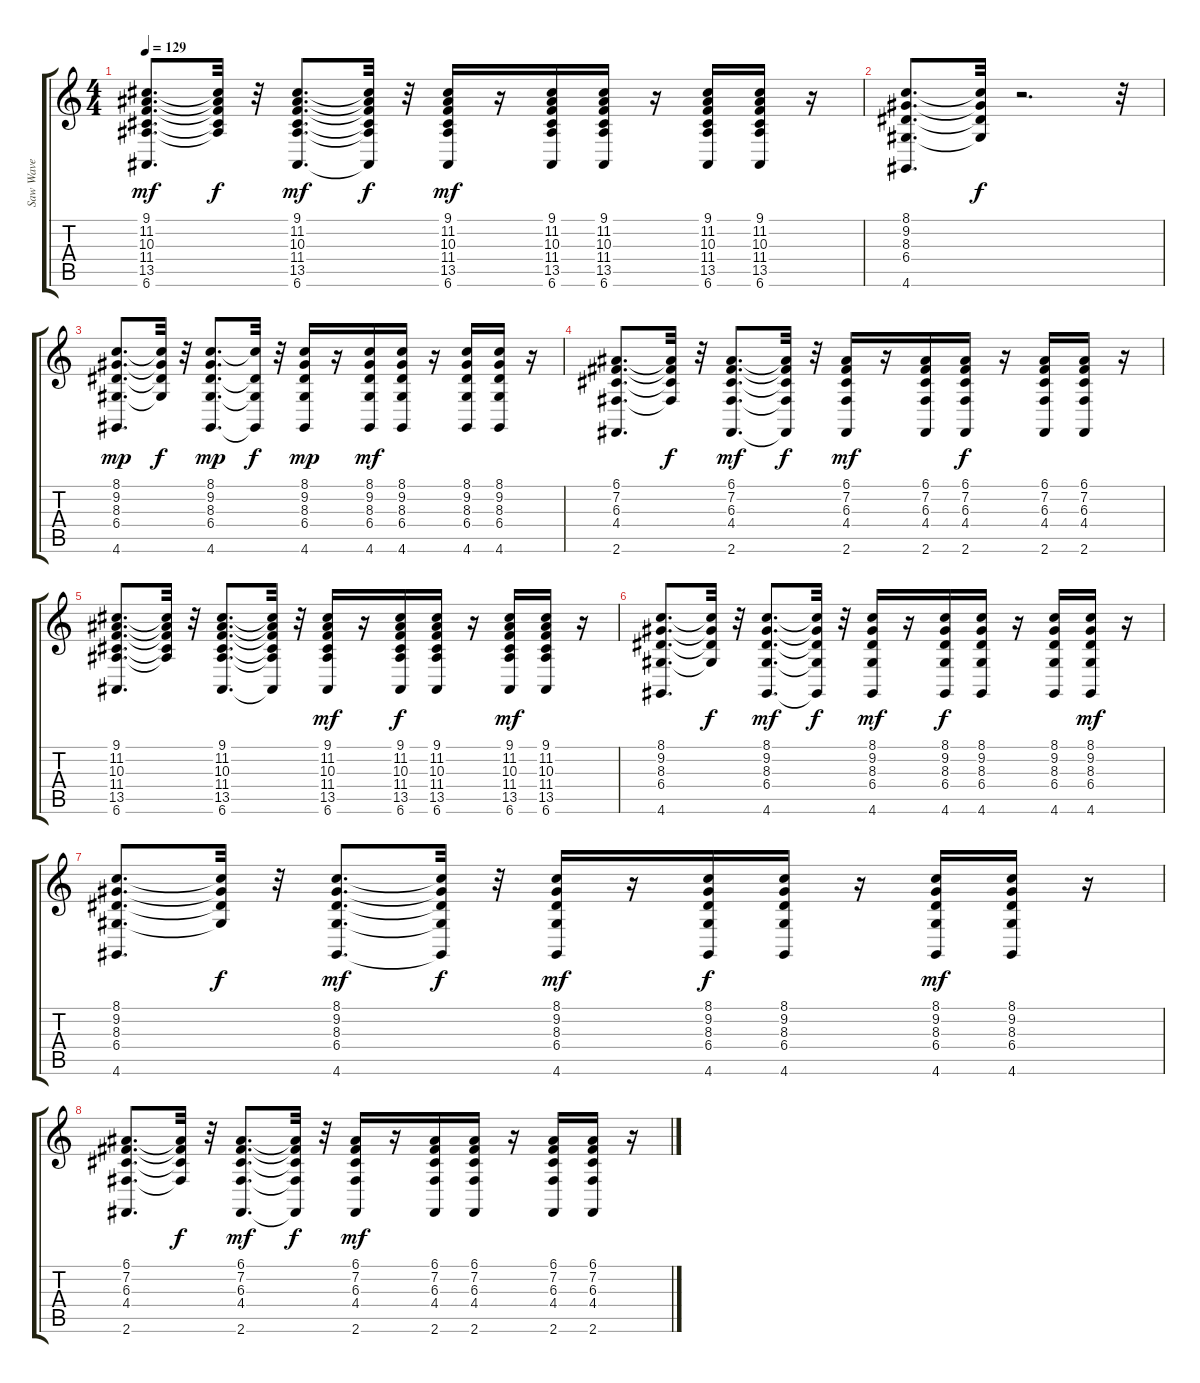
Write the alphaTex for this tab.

\track ("Saw Wave  " "Saw Wave  ") {instrument lead2sawtooth}
\staff {score tabs}
\tuning (E4 B3 G3 D3 A2 E2) {hide}
\ts (4 4)
\tempo 129
\clef g2
\ks c
(9.1 11.2 10.3 11.4 13.5 6.6).8{d dy mf} (9.1{t} 11.2{t} 10.3{t} 11.4{t} 13.5{t}).32{dy f} r.32 (9.1 11.2 10.3 11.4 13.5 6.6).8{d dy mf} (9.1{t} 11.2{t} 10.3{t} 11.4{t} 13.5{t} 6.6{t}).32{dy f} r.32 (9.1 11.2 10.3 11.4 13.5 6.6).16{dy mf} r.16 (9.1 11.2 10.3 11.4 13.5 6.6).16 (9.1 11.2 10.3 11.4 13.5 6.6).16 r.16 (9.1 11.2 10.3 11.4 13.5 6.6).16 (9.1 11.2 10.3 11.4 13.5 6.6).16 r.16 |
(8.1 9.2 8.3 6.4 4.6).8{d} (8.1{t} 9.2{t} 8.3{t} 6.4{t}).32{dy f} r.2{d} r.32 |
(8.1 9.2 8.3 6.4 4.6).8{d dy mp} (8.1{t} 9.2{t} 8.3{t} 6.4{t}).32{dy f} r.32 (8.1 9.2 8.3 6.4 4.6).8{d dy mp} (8.1{t} 8.3{t} 6.4{t} 4.6{t}).32{dy f} r.32 (8.1 9.2 8.3 6.4 4.6).16{dy mp} r.16 (8.1 9.2 8.3 6.4 4.6).16{dy mf} (8.1 9.2 8.3 6.4 4.6).16 r.16 (8.1 9.2 8.3 6.4 4.6).16 (8.1 9.2 8.3 6.4 4.6).16 r.16 |
(6.1 7.2 6.3 4.4 2.6).8{d} (6.1{t} 7.2{t} 6.3{t} 4.4{t}).32{dy f} r.32 (6.1 7.2 6.3 4.4 2.6).8{d dy mf} (6.1{t} 7.2{t} 6.3{t} 4.4{t} 2.6{t}).32{dy f} r.32 (6.1 7.2 6.3 4.4 2.6).16{dy mf} r.16 (6.1 7.2 6.3 4.4 2.6).16 (6.1 7.2 6.3 4.4 2.6).16{dy f} r.16 (6.1 7.2 6.3 4.4 2.6).16 (6.1 7.2 6.3 4.4 2.6).16 r.16 |
(9.1 11.2 10.3 11.4 13.5 6.6).8{d} (9.1{t} 11.2{t} 10.3{t} 11.4{t} 13.5{t}).32 r.32 (9.1 11.2 10.3 11.4 13.5 6.6).8{d} (9.1{t} 11.2{t} 10.3{t} 11.4{t} 13.5{t} 6.6{t}).32 r.32 (9.1 11.2 10.3 11.4 13.5 6.6).16{dy mf} r.16 (9.1 11.2 10.3 11.4 13.5 6.6).16{dy f} (9.1 11.2 10.3 11.4 13.5 6.6).16 r.16 (9.1 11.2 10.3 11.4 13.5 6.6).16{dy mf} (9.1 11.2 10.3 11.4 13.5 6.6).16 r.16 |
(8.1 9.2 8.3 6.4 4.6).8{d} (8.1{t} 9.2{t} 8.3{t} 6.4{t}).32{dy f} r.32 (8.1 9.2 8.3 6.4 4.6).8{d dy mf} (8.1{t} 9.2{t} 8.3{t} 6.4{t} 4.6{t}).32{dy f} r.32 (8.1 9.2 8.3 6.4 4.6).16{dy mf} r.16 (8.1 9.2 8.3 6.4 4.6).16{dy f} (8.1 9.2 8.3 6.4 4.6).16 r.16 (8.1 9.2 8.3 6.4 4.6).16 (8.1 9.2 8.3 6.4 4.6).16{dy mf} r.16 |
(8.1 9.2 8.3 6.4 4.6).8{d} (8.1{t} 9.2{t} 8.3{t} 6.4{t}).32{dy f} r.32 (8.1 9.2 8.3 6.4 4.6).8{d dy mf} (8.1{t} 9.2{t} 8.3{t} 6.4{t} 4.6{t}).32{dy f} r.32 (8.1 9.2 8.3 6.4 4.6).16{dy mf} r.16 (8.1 9.2 8.3 6.4 4.6).16{dy f} (8.1 9.2 8.3 6.4 4.6).16 r.16 (8.1 9.2 8.3 6.4 4.6).16{dy mf} (8.1 9.2 8.3 6.4 4.6).16 r.16 |
(6.1 7.2 6.3 4.4 2.6).8{d} (6.1{t} 7.2{t} 6.3{t} 4.4{t}).32{dy f} r.32 (6.1 7.2 6.3 4.4 2.6).8{d dy mf} (6.1{t} 7.2{t} 6.3{t} 4.4{t} 2.6{t}).32{dy f} r.32 (6.1 7.2 6.3 4.4 2.6).16{dy mf} r.16 (6.1 7.2 6.3 4.4 2.6).16 (6.1 7.2 6.3 4.4 2.6).16 r.16 (6.1 7.2 6.3 4.4 2.6).16 (6.1 7.2 6.3 4.4 2.6).16 r.16
